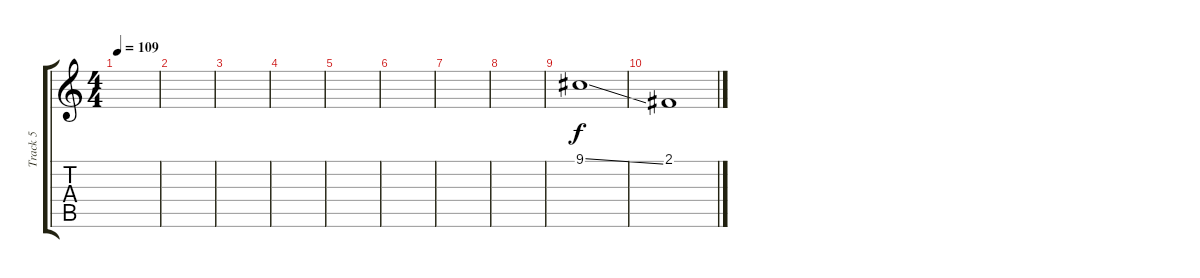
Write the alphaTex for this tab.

\track ("Track 5" "Track 5") {instrument whistle}
\staff {score tabs}
\tuning (E4 B3 G3 D3 A2 E2) {hide}
\ts (4 4)
\tempo 109
\clef g2
\ks c
|
|
|
|
|
|
|
|
9.1{ss}.1 |
2.1.1
